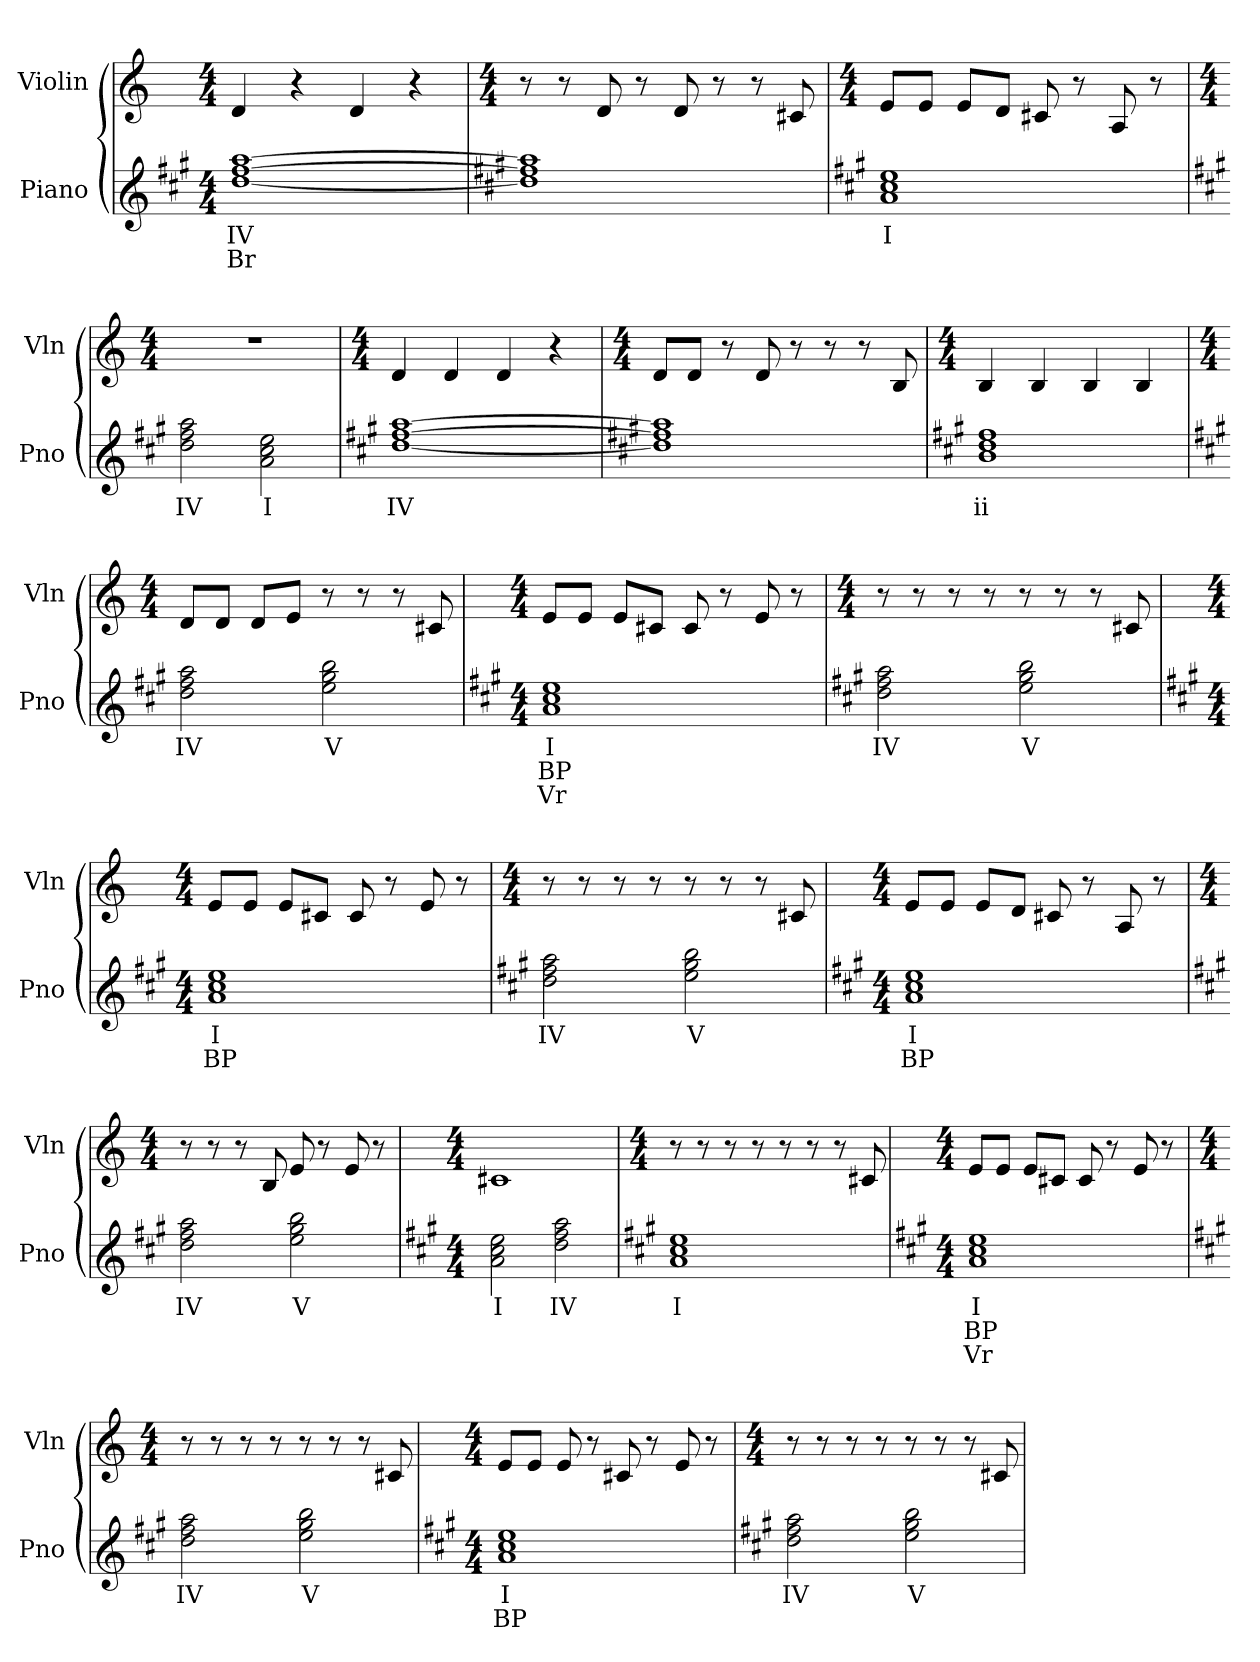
**kern	**text	**text	**text	**kern
*part2	*part2	*part2	*part2	*part1
*staff2	*staff2	*staff2	*staff2	*staff1
*I"Piano	*	*	*	*I"Violin
*I'Pno	*	*	*	*I'Vln
*k[f#c#g#]	*	*	*	*
*A:	*	*	*	*
*M4/4	*	*	*	*M4/4
=	=	=	=	=
[1dd [1ff# [1aa	IV	Br	.	4d
.	.	.	.	4r
.	.	.	.	4d
.	.	.	.	4r
=	=	=	=	=
*k[f#c#g#]	*	*	*	*
*A:	*	*	*	*
*	*	*	*	*M4/4
1dd] 1ff#] 1aa]	.	.	.	8r
.	.	.	.	8r
.	.	.	.	8d
.	.	.	.	8r
.	.	.	.	8d
.	.	.	.	8r
.	.	.	.	8r
.	.	.	.	8c#X
=	=	=	=	=
*k[f#c#g#]	*	*	*	*
*A:	*	*	*	*
*	*	*	*	*M4/4
1a 1cc# 1ee	I	.	.	8eL
.	.	.	.	8eJ
.	.	.	.	8eL
.	.	.	.	8dJ
.	.	.	.	8c#X
.	.	.	.	8r
.	.	.	.	8A
.	.	.	.	8r
=	=	=	=	=
*k[f#c#g#]	*	*	*	*
*A:	*	*	*	*
*	*	*	*	*M4/4
2dd 2ff# 2aa	IV	.	.	1r
2a 2cc# 2ee	I	.	.	.
=	=	=	=	=
*k[f#c#g#]	*	*	*	*
*A:	*	*	*	*
*	*	*	*	*M4/4
[1dd [1ff# [1aa	IV	.	.	4d
.	.	.	.	4d
.	.	.	.	4d
.	.	.	.	4r
=	=	=	=	=
*k[f#c#g#]	*	*	*	*
*A:	*	*	*	*
*	*	*	*	*M4/4
1dd] 1ff#] 1aa]	.	.	.	8dL
.	.	.	.	8dJ
.	.	.	.	8r
.	.	.	.	8d
.	.	.	.	8r
.	.	.	.	8r
.	.	.	.	8r
.	.	.	.	8B
=	=	=	=	=
*k[f#c#g#]	*	*	*	*
*A:	*	*	*	*
*	*	*	*	*M4/4
1b 1dd 1ff#	ii	.	.	4B
.	.	.	.	4B
.	.	.	.	4B
.	.	.	.	4B
=	=	=	=	=
*k[f#c#g#]	*	*	*	*
*A:	*	*	*	*
*	*	*	*	*M4/4
2dd 2ff# 2aa	IV	.	.	8dL
.	.	.	.	8dJ
.	.	.	.	8dL
.	.	.	.	8eJ
2ee 2gg# 2bb	V	.	.	8r
.	.	.	.	8r
.	.	.	.	8r
.	.	.	.	8c#X
=	=	=	=	=
*k[f#c#g#]	*	*	*	*
*A:	*	*	*	*
*M4/4	*	*	*	*M4/4
1a 1cc# 1ee	I	BP	Vr	8eL
.	.	.	.	8eJ
.	.	.	.	8eL
.	.	.	.	8c#XJ
.	.	.	.	8c#
.	.	.	.	8r
.	.	.	.	8e
.	.	.	.	8r
=	=	=	=	=
*k[f#c#g#]	*	*	*	*
*A:	*	*	*	*
*	*	*	*	*M4/4
2dd 2ff# 2aa	IV	.	.	8r
.	.	.	.	8r
.	.	.	.	8r
.	.	.	.	8r
2ee 2gg# 2bb	V	.	.	8r
.	.	.	.	8r
.	.	.	.	8r
.	.	.	.	8c#X
=	=	=	=	=
*k[f#c#g#]	*	*	*	*
*A:	*	*	*	*
*M4/4	*	*	*	*M4/4
1a 1cc# 1ee	I	BP	.	8eL
.	.	.	.	8eJ
.	.	.	.	8eL
.	.	.	.	8c#XJ
.	.	.	.	8c#
.	.	.	.	8r
.	.	.	.	8e
.	.	.	.	8r
=	=	=	=	=
*k[f#c#g#]	*	*	*	*
*A:	*	*	*	*
*	*	*	*	*M4/4
2dd 2ff# 2aa	IV	.	.	8r
.	.	.	.	8r
.	.	.	.	8r
.	.	.	.	8r
2ee 2gg# 2bb	V	.	.	8r
.	.	.	.	8r
.	.	.	.	8r
.	.	.	.	8c#X
=	=	=	=	=
*k[f#c#g#]	*	*	*	*
*A:	*	*	*	*
*M4/4	*	*	*	*M4/4
1a 1cc# 1ee	I	BP	.	8eL
.	.	.	.	8eJ
.	.	.	.	8eL
.	.	.	.	8dJ
.	.	.	.	8c#X
.	.	.	.	8r
.	.	.	.	8A
.	.	.	.	8r
=	=	=	=	=
*k[f#c#g#]	*	*	*	*
*A:	*	*	*	*
*	*	*	*	*M4/4
2dd 2ff# 2aa	IV	.	.	8r
.	.	.	.	8r
.	.	.	.	8r
.	.	.	.	8B
2ee 2gg# 2bb	V	.	.	8e
.	.	.	.	8r
.	.	.	.	8e
.	.	.	.	8r
=	=	=	=	=
*k[f#c#g#]	*	*	*	*
*A:	*	*	*	*
*M4/4	*	*	*	*M4/4
2a 2cc# 2ee	I	.	.	1c#X
2dd 2ff# 2aa	IV	.	.	.
=	=	=	=	=
*k[f#c#g#]	*	*	*	*
*A:	*	*	*	*
*	*	*	*	*M4/4
1a 1cc# 1ee	I	.	.	8r
.	.	.	.	8r
.	.	.	.	8r
.	.	.	.	8r
.	.	.	.	8r
.	.	.	.	8r
.	.	.	.	8r
.	.	.	.	8c#X
=	=	=	=	=
*k[f#c#g#]	*	*	*	*
*A:	*	*	*	*
*M4/4	*	*	*	*M4/4
1a 1cc# 1ee	I	BP	Vr	8eL
.	.	.	.	8eJ
.	.	.	.	8eL
.	.	.	.	8c#XJ
.	.	.	.	8c#
.	.	.	.	8r
.	.	.	.	8e
.	.	.	.	8r
=	=	=	=	=
*k[f#c#g#]	*	*	*	*
*A:	*	*	*	*
*	*	*	*	*M4/4
2dd 2ff# 2aa	IV	.	.	8r
.	.	.	.	8r
.	.	.	.	8r
.	.	.	.	8r
2ee 2gg# 2bb	V	.	.	8r
.	.	.	.	8r
.	.	.	.	8r
.	.	.	.	8c#X
=	=	=	=	=
*k[f#c#g#]	*	*	*	*
*A:	*	*	*	*
*M4/4	*	*	*	*M4/4
1a 1cc# 1ee	I	BP	.	8eL
.	.	.	.	8eJ
.	.	.	.	8e
.	.	.	.	8r
.	.	.	.	8c#X
.	.	.	.	8r
.	.	.	.	8e
.	.	.	.	8r
=	=	=	=	=
*k[f#c#g#]	*	*	*	*
*A:	*	*	*	*
*	*	*	*	*M4/4
2dd 2ff# 2aa	IV	.	.	8r
.	.	.	.	8r
.	.	.	.	8r
.	.	.	.	8r
2ee 2gg# 2bb	V	.	.	8r
.	.	.	.	8r
.	.	.	.	8r
.	.	.	.	8c#X
=	=	=	=	=
*-	*-	*-	*-	*-
